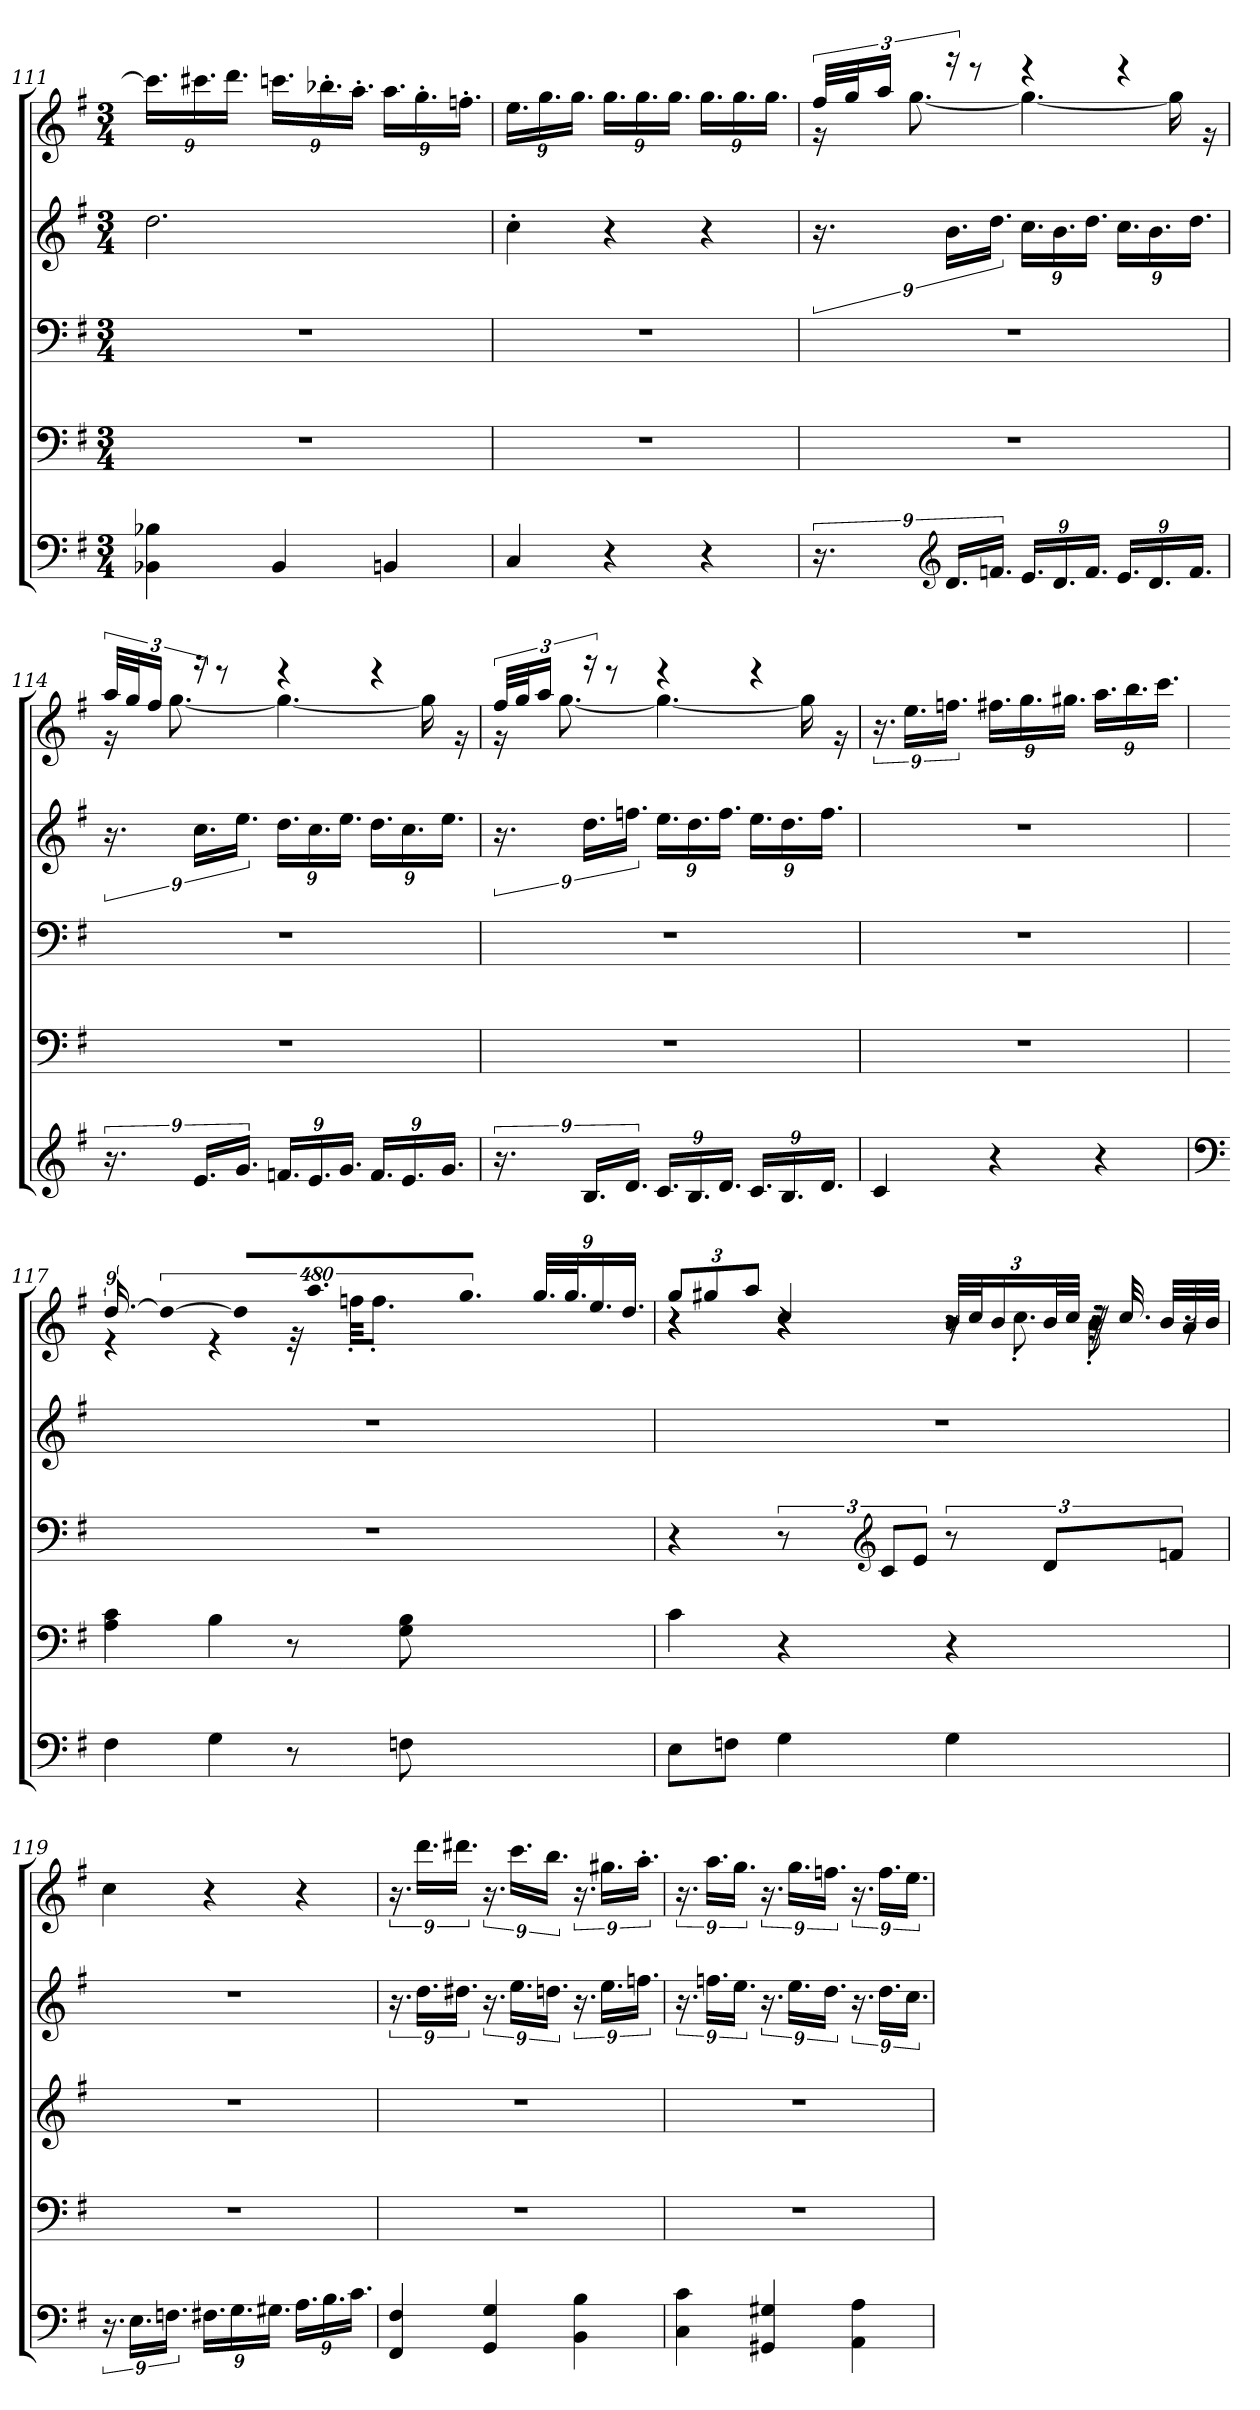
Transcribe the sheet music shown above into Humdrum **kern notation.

**kern	**kern	**kern	**kern	**kern
*part5	*part4	*part3	*part2	*part1
*staff5	*staff4	*staff3	*staff2	*staff1
!!LO:LB:g=z
*clefF4	*clefF4	*clefF4	*clefG2	*clefG2
*k[f#]	*k[f#]	*k[f#]	*k[f#]	*k[f#]
*M3/4	*M3/4	*M3/4	*M3/4	*M3/4
*MM48	*MM48	*MM48	*MM48	*MM48
*	*	*	*	*Xbrackettup
=111	=111	=111	=111	=111
4BB-X\ 4B-X\	2.r	2.r	2.dd\	18.ccc\LL]
.	.	.	.	18.ccc#X\
.	.	.	.	18.ddd\JJ
4BB-/	.	.	.	18.cccn\LL
.	.	.	.	18.bb-X'\
.	.	.	.	18.aa'\JJ
4BBn/	.	.	.	18.aa\LL
.	.	.	.	18.gg'\
.	.	.	.	18.ffn'\JJ
=112	=112	=112	=112	=112
*	*	*	*	*MM40
4C/	2.r	2.r	4cc'\	18.ee\LL
.	.	.	.	18.gg\
.	.	.	.	18.gg\JJ
4r	.	.	4r	18.gg\LL
.	.	.	.	18.gg\
.	.	.	.	18.gg\JJ
4r	.	.	4r	18.gg\LL
.	.	.	.	18.gg\
*	*	*	*	*MM40
.	.	.	.	18.gg\JJ
!!LO:PB:g=z
=113	=113	=113	=113	=113
*	*	*	*	*brackettup
*	*	*	*	*MM48
*	*	*	*	*^
18.r	2.r	2.r	18.r	48ff#/LLL	16r
.	.	.	.	48gg/J	.
.	.	.	.	24aa/JJ	.
.	.	.	.	.	[8.gg\
*clefG2	*	*	*	*	*
18.d/LL	.	.	18.b\LL	24r	.
.	.	.	.	8r	.
18.fn/JJ	.	.	18.dd\JJ	.	.
18.e/LL	.	.	18.cc\LL	4r	4.gg\_
18.d/	.	.	18.b\	.	.
18.f/JJ	.	.	18.dd\JJ	.	.
18.e/LL	.	.	18.cc\LL	4r	.
18.d/	.	.	18.b\	.	.
.	.	.	.	.	16gg\]
18.f/JJ	.	.	18.dd\JJ	.	.
.	.	.	.	.	16r
=114	=114	=114	=114	=114	=114
*	*	*	*	*MM48	*
18.r	2.r	2.r	18.r	48aa/LLL	16r
.	.	.	.	48gg/J	.
.	.	.	.	24ff#/JJ	.
.	.	.	.	.	[8.gg\
18.e/LL	.	.	18.cc\LL	24r	.
.	.	.	.	8r	.
18.g/JJ	.	.	18.ee\JJ	.	.
18.fn/LL	.	.	18.dd\LL	4r	4.gg\_
18.e/	.	.	18.cc\	.	.
18.g/JJ	.	.	18.ee\JJ	.	.
18.f/LL	.	.	18.dd\LL	4r	.
18.e/	.	.	18.cc\	.	.
.	.	.	.	.	16gg\]
18.g/JJ	.	.	18.ee\JJ	.	.
.	.	.	.	.	16r
!!LO:LB:g=z	!!
=115	=115	=115	=115	=115	=115
*	*	*	*	*MM48	*
18.r	2.r	2.r	18.r	48ff#/LLL	16r
.	.	.	.	48gg/J	.
.	.	.	.	24aa/JJ	.
.	.	.	.	.	[8.gg\
18.B/LL	.	.	18.dd\LL	24r	.
.	.	.	.	8r	.
18.d/JJ	.	.	18.ffn\JJ	.	.
18.c/LL	.	.	18.ee\LL	4r	4.gg\_
18.B/	.	.	18.dd\	.	.
18.d/JJ	.	.	18.ff\JJ	.	.
18.c/LL	.	.	18.ee\LL	4r	.
18.B/	.	.	18.dd\	.	.
.	.	.	.	.	16gg\]
18.d/JJ	.	.	18.ff\JJ	.	.
.	.	.	.	.	16r
*	*	*	*	*v	*v
=116	=116	=116	=116	=116
*	*	*	*	*MM47
4c/	2.r	2.r	2.r	18.r
.	.	.	.	18.ee\LL
.	.	.	.	18.ffn\JJ
4r	.	.	.	18.ff#X\LL
.	.	.	.	18.gg\
.	.	.	.	18.gg#X\JJ
4r	.	.	.	18.aa\LL
.	.	.	.	18.bb\
.	.	.	.	18.ccc\JJ
!!LO:PB:g=z
=117	=117	=117	=117	=117
*clefF4	*	*	*	*
*	*	*	*	*MM47
*	*	*	*	*^
4F#\	4A\ 4c\	2.r	2.r	[18.dd/	4r
!	!	!	!	!LO:N:vis=4	!
.	.	.	.	1920%427dd/_	.
4G\	4B\	.	.	.	4r
!	!	!	!	!LO:N:vis=32	!
.	.	.	.	1920%53dd/KLL]	.
.	.	.	.	18.aa/	.
.	.	.	.	18.gg/JJ	.
8r	8r	.	.	36.gg/LLL	32r
.	.	.	.	.	32ffn'\KKL
.	.	.	.	36.gg/J	.
.	.	.	.	.	8.ff'\J
.	.	.	.	18.ee/	.
8Fn\	8G\ 8B\	.	.	.	.
.	.	.	.	18.dd/JJ	.
*	*	*	*	*v	*v
=118	=118	=118	=118	=118
*	*	*	*	*Xbrackettup
*	*	*	*	*MM47
*	*	*	*	*^
*	*	*	*	*	*^
*	*	*	*	*	*	*^
8E\L	4c\	4r	2.r	12gg/L	4r	4r	4r
.	.	.	.	12gg#X/	.	.	.
8Fn\J	.	.	.	.	.	.	.
.	.	.	.	12aa/J	.	.	.
4G\	4r	12r	.	4cc/	4r	4r	4r
*	*	*clefG2	*	*	*	*	*
.	.	12c/L	.	.	.	.	.
.	.	12e/J	.	.	.	.	.
*	*	*	*	*MM46	*	*	*
4G\	4r	12r	.	48b/LLL	16r	8r	8r
*	*	*	*	*MM47	*	*	*
.	.	.	.	48cc/J	.	.	.
.	.	.	.	24b/	.	.	.
.	.	.	.	.	8.cc'\	.	.
.	.	12d/L	.	48b/L	.	.	.
.	.	.	.	48cc/JJJ	.	.	.
.	.	.	.	32r	.	64r	8b'\
.	.	.	.	.	.	32.cc/	.
.	.	.	.	32b/LLL	.	.	.
.	.	12fn/J	.	.	.	.	.
.	.	.	.	32a/	.	16r	.
*	*	*	*	*MM45	*	*	*
.	.	.	.	32b/JJJ	.	.	.
*	*	*	*	*v	*v	*v	*v
!!LO:LB:g=z
=119	=119	=119	=119	=119
*	*	*	*	*MM47
18.r	2.r	2.r	2.r	4cc\
18.E\LL	.	.	.	.
18.Fn\JJ	.	.	.	.
18.F#X\LL	.	.	.	4r
18.G\	.	.	.	.
18.G#X\JJ	.	.	.	.
18.A\LL	.	.	.	4r
18.B\	.	.	.	.
18.c\JJ	.	.	.	.
=120	=120	=120	=120	=120
*	*	*	*	*brackettup
*	*	*	*	*MM47
4FF#/ 4F#/	2.r	2.r	18.r	18.r
.	.	.	18.dd\LL	18.ddd\LL
.	.	.	18.dd#X\JJ	18.ddd#X\JJ
4GG/ 4G/	.	.	18.r	18.r
.	.	.	18.ee\LL	18.ccc\LL
.	.	.	18.ddn\JJ	18.bb\JJ
4BB\ 4B\	.	.	18.r	18.r
.	.	.	18.ee\LL	18.gg#X\LL
.	.	.	18.ffn\JJ	18.aa'\JJ
!!LO:PB:g=z
=121	=121	=121	=121	=121
*	*	*	*	*MM47
4C\ 4c\	2.r	2.r	18.r	18.r
.	.	.	18.ffn\LL	18.aa\LL
.	.	.	18.ee\JJ	18.gg\JJ
4GG#X/ 4G#X/	.	.	18.r	18.r
.	.	.	18.ee\LL	18.gg\LL
.	.	.	18.dd\JJ	18.ffn\JJ
4AA\ 4A\	.	.	18.r	18.r
.	.	.	18.dd\LL	18.ff\LL
.	.	.	18.cc\JJ	18.ee\JJ
=	=	=	=	=
*-	*-	*-	*-	*-
